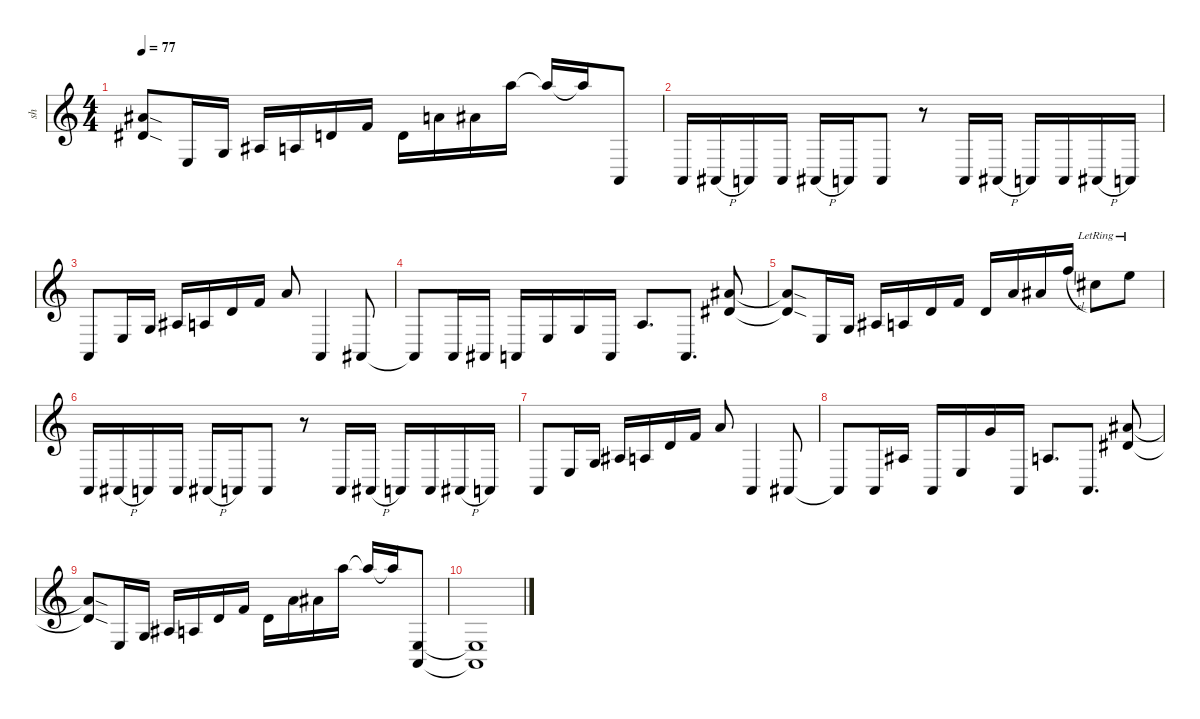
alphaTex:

\defaultSystemsLayout 4
\hideDynamics
\bracketExtendMode nobrackets
\otherSystemsTrackNameOrientation horizontal
\track ("Distortion Guitar Fish" "sh") {instrument distortionguitar}
\staff {score}
\tuning (E4 B3 G3 D3 A2 E2 A1)
\ts (4 4)
\tempo 77
\clef g2
\ks c
(11.6{sod t} 13.5{sod t}).8{dy ff} 0.6.16 3.6.16 6.6.16 0.5.16 5.5.16 8.5.16 0.4.16 7.4.16 8.4.16 10.2.16 10.2{t}.16 10.2{t}.16 0.7{pm}.8 |
0.7{pm}.16 1.7{h}.16 0.7.16 0.7{pm}.16 1.7{h}.16 0.7.16 0.7{pm}.8 r.8 0.7{pm}.16 1.7{h}.16 0.7.16 0.7{pm}.16 1.7{h}.16 0.7.16 |
0.7.8 0.6.16 3.6.16 6.6.16 0.5.16 5.5.16 8.5.16 7.4.8 0.7.4 1.7.8 |
1.7{t}.8 0.7.16 1.7.16 0.7.16 0.6.16 3.6.16 0.7.16 0.5.8{d} 0.7.8{d} (11.6 13.5).8 |
(11.6{sod t} 13.5{sod t}).8 0.6.16 3.6.16 6.6.16 0.5.16 5.5.16 8.5.16 0.4.16 7.4.16 8.4.16 10.3{sl}.16 6.3{lr}.8 0.1{lr}.8 |
0.7{pm}.16 1.7{h}.16 0.7.16 0.7{pm}.16 1.7{h}.16 0.7.16 0.7{pm}.8 r.8 0.7{pm}.16 1.7{h}.16 0.7.16 0.7{pm}.16 1.7{h}.16 0.7.16 |
0.7.8 0.6.16 3.6.16 6.6.16 0.5.16 5.5.16 8.5.16 7.4.8 0.7.4 1.7.8 |
1.7{t}.8 0.7.16 13.7.16 0.7.16 0.6.16 15.6.16 0.7.16 0.5.8{d} 0.7.8{d} (11.6 13.5).8 |
(11.6{sod t} 13.5{sod t}).8 0.6.16 3.6.16 6.6.16 0.5.16 5.5.16 8.5.16 0.4.16 7.4.16 8.4.16 10.2.16 10.2{t}.16 10.2{t}.16 (0.7{pm} 0.6{pm}).8 |
(0.7{pm t} 0.6{pm t}).1
